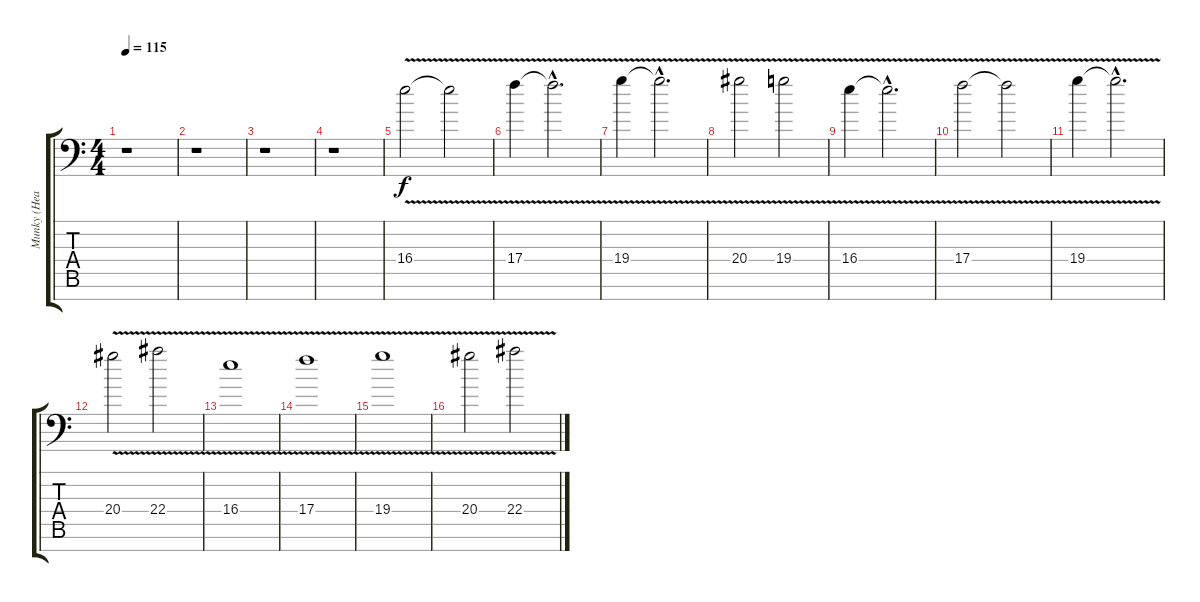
\track ("Munky (Head's part)" "Munky (Hea") {instrument distortionguitar}
\staff {score tabs}
\tuning (D4 A3 F3 C3 G2 D2 A1) {hide}
\ts (4 4)
\tempo 115
\clef f4
\ks c
r.1{dy f} |
r.1 |
r.1 |
r.1 |
16.4{v}.2{volume 0 instrument churchorgan} 16.4{t}.2 |
17.4{v}.4{volume 11} 17.4{hac t}.2{d volume 0} |
19.4{v}.4{volume 11} 19.4{hac t}.2{d volume 0} |
20.4{v}.2{volume 11} 19.4{v}.2{volume 0} |
16.4{v}.4{volume 11} 16.4{hac t}.2{d volume 0} |
17.4{v}.2{volume 11} 17.4{t}.2{volume 0} |
19.4{v}.4{volume 11} 19.4{hac t}.2{d volume 0} |
20.4{v}.2{volume 11} 22.4{v}.2{volume 11} |
16.4{v}.1{volume 11 instrument distortionguitar} |
17.4{v}.1 |
19.4{v}.1 |
20.4{v}.2 22.4{v}.2
